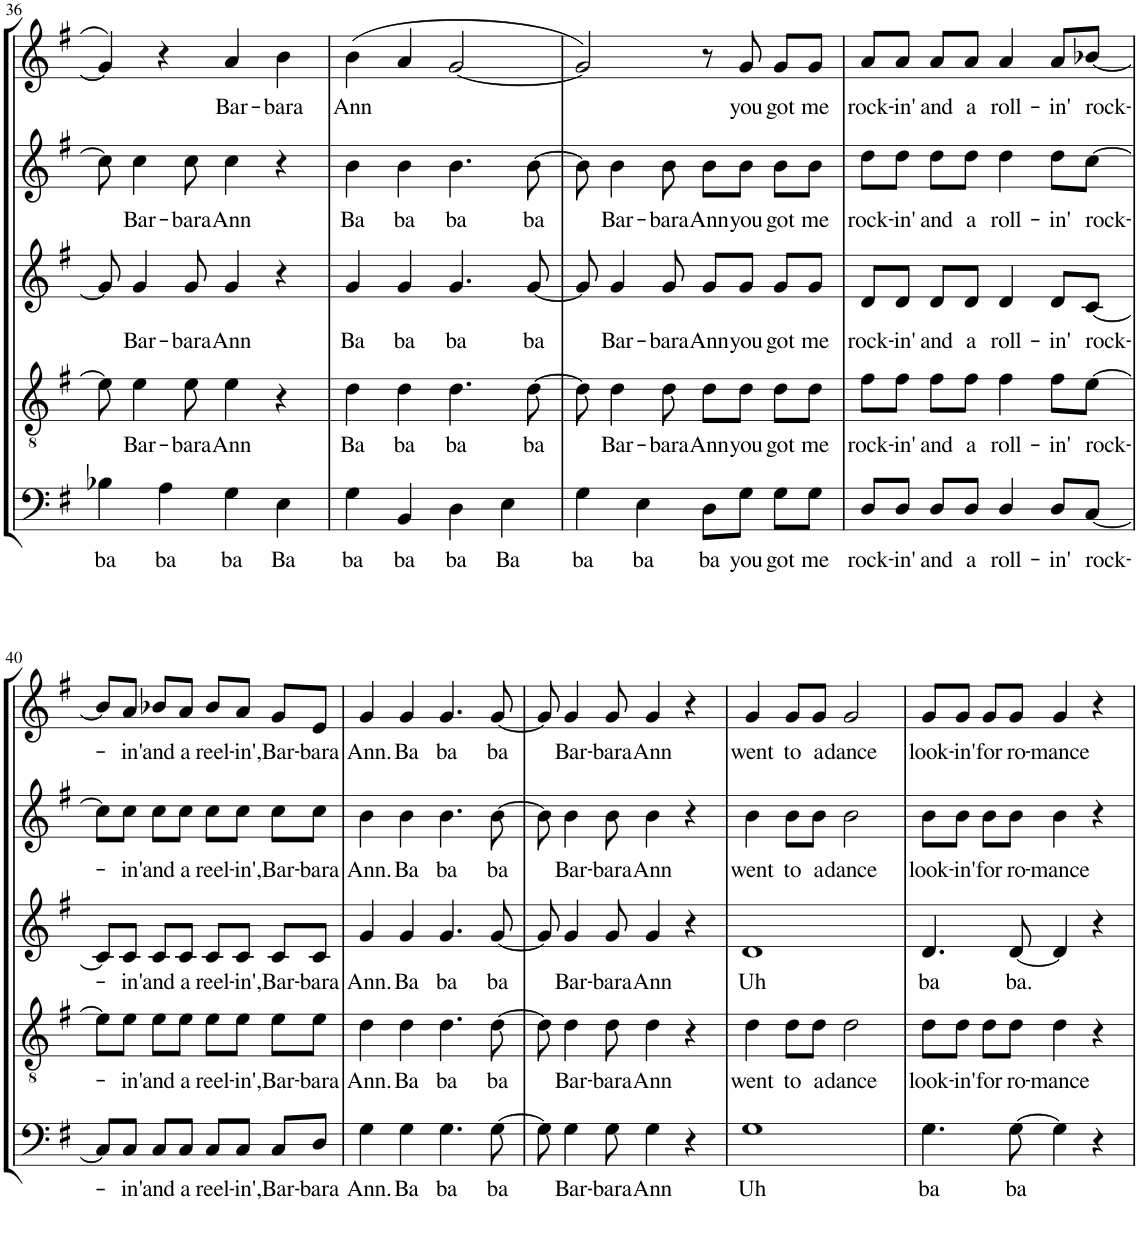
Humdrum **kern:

**kern	**text	**kern	**text	**kern	**text	**kern	**text	**kern	**text
*part5	*part5	*part4	*part4	*part3	*part3	*part2	*part2	*part1	*part1
*staff5	*staff5	*staff4	*staff4	*staff3	*staff3	*staff2	*staff2	*staff1	*staff1
*I"Bassi	*	*I"Tenori	*	*I"Contralti	*	*I"Soprani II	*	*I"Soprani I	*
!!LO:PB:g=z
*clefF4	*	*clefGv2	*	*clefG2	*	*clefG2	*	*clefG2	*
*	*	*	*	*	*	*Trd1c2	*	*Trd1c2	*
*k[f#]	*	*k[f#]	*	*k[f#]	*	*k[f#]	*	*k[f#]	*
*G:	*	*G:	*	*G:	*	*G:	*	*G:	*
*M4/4	*	*M4/4	*	*M4/4	*	*M4/4	*	*M4/4	*
=36	=36	=36	=36	=36	=36	=36	=36	=36	=36
!	!LO:LY:b	!	!	!	!	!	!	!	!
4B-X\	ba	8e\]	.	8g/]	.	8cc\]	.	4g/]	.
!	!	!	!LO:LY:b	!	!LO:LY:b	!	!LO:LY:b	!	!
.	.	4e\	Bar-	4g/	Bar-	4cc\	Bar-	.	.
!	!LO:LY:b	!	!	!	!	!	!	!	!
4A\	ba	.	.	.	.	.	.	4r	.
!	!	!	!LO:LY:b	!	!LO:LY:b	!	!LO:LY:b	!	!
.	.	8e\	-bara	8g/	-bara	8cc\	-bara	.	.
!	!LO:LY:b	!	!LO:LY:b	!	!LO:LY:b	!	!LO:LY:b	!	!LO:LY:b
4G\	ba	4e\	Ann	4g/	Ann	4cc\	Ann	4a/	Bar-
!	!LO:LY:b	!	!	!	!	!	!	!	!LO:LY:b
4E\	Ba	4r	.	4r	.	4r	.	4b\	-bara
=37	=37	=37	=37	=37	=37	=37	=37	=37	=37
!	!LO:LY:b	!	!LO:LY:b	!	!LO:LY:b	!	!LO:LY:b	!	!LO:LY:b
4G\	ba	4d\	Ba	4g/	Ba	4b\	Ba	(4b\	Ann
!	!LO:LY:b	!	!LO:LY:b	!	!LO:LY:b	!	!LO:LY:b	!	!
4BB/	ba	4d\	ba	4g/	ba	4b\	ba	4a/	.
!	!LO:LY:b	!	!LO:LY:b	!	!LO:LY:b	!	!LO:LY:b	!	!
4D\	ba	4.d\	ba	4.g/	ba	4.b\	ba	[2g/	.
!	!LO:LY:b	!	!	!	!	!	!	!	!
4E\	Ba	.	.	.	.	.	.	.	.
!	!	!	!LO:LY:b	!	!LO:LY:b	!	!LO:LY:b	!	!
.	.	[8d\	ba	[8g/	ba	[8b\	ba	.	.
=38	=38	=38	=38	=38	=38	=38	=38	=38	=38
!	!LO:LY:b	!	!	!	!	!	!	!	!
4G\	ba	8d\]	.	8g/]	.	8b\]	.	2g/])	.
!	!	!	!LO:LY:b	!	!LO:LY:b	!	!LO:LY:b	!	!
.	.	4d\	Bar-	4g/	Bar-	4b\	Bar-	.	.
!	!LO:LY:b	!	!	!	!	!	!	!	!
4E\	ba	.	.	.	.	.	.	.	.
!	!	!	!LO:LY:b	!	!LO:LY:b	!	!LO:LY:b	!	!
.	.	8d\	-bara	8g/	-bara	8b\	-bara	.	.
!	!LO:LY:b	!	!LO:LY:b	!	!LO:LY:b	!	!LO:LY:b	!	!
8D\L	ba	8d\L	Ann	8g/L	Ann	8b\L	Ann	8r	.
!	!LO:LY:b	!	!LO:LY:b	!	!LO:LY:b	!	!LO:LY:b	!	!LO:LY:b
8G\J	you	8d\J	you	8g/J	you	8b\J	you	8g/	you
!	!LO:LY:b	!	!LO:LY:b	!	!LO:LY:b	!	!LO:LY:b	!	!LO:LY:b
8G\L	got	8d\L	got	8g/L	got	8b\L	got	8g/L	got
!	!LO:LY:b	!	!LO:LY:b	!	!LO:LY:b	!	!LO:LY:b	!	!LO:LY:b
8G\J	me	8d\J	me	8g/J	me	8b\J	me	8g/J	me
=39	=39	=39	=39	=39	=39	=39	=39	=39	=39
!	!LO:LY:b	!	!LO:LY:b	!	!LO:LY:b	!	!LO:LY:b	!	!LO:LY:b
8D/L	rock-	8f#\L	rock-	8d/L	rock-	8dd\L	rock-	8a/L	rock-
!	!LO:LY:b	!	!LO:LY:b	!	!LO:LY:b	!	!LO:LY:b	!	!LO:LY:b
8D/J	-in'	8f#\J	-in'	8d/J	-in'	8dd\J	-in'	8a/J	-in'
!	!LO:LY:b	!	!LO:LY:b	!	!LO:LY:b	!	!LO:LY:b	!	!LO:LY:b
8D/L	and	8f#\L	and	8d/L	and	8dd\L	and	8a/L	and
!	!LO:LY:b	!	!LO:LY:b	!	!LO:LY:b	!	!LO:LY:b	!	!LO:LY:b
8D/J	a	8f#\J	a	8d/J	a	8dd\J	a	8a/J	a
!	!LO:LY:b	!	!LO:LY:b	!	!LO:LY:b	!	!LO:LY:b	!	!LO:LY:b
4D/	roll-	4f#\	roll-	4d/	roll-	4dd\	roll-	4a/	roll-
!	!LO:LY:b	!	!LO:LY:b	!	!LO:LY:b	!	!LO:LY:b	!	!LO:LY:b
8D/L	-in'	8f#\L	-in'	8d/L	-in'	8dd\L	-in'	8a/L	-in'
!	!LO:LY:b	!	!LO:LY:b	!	!LO:LY:b	!	!LO:LY:b	!	!LO:LY:b
[8C/J	rock-	[8e\J	rock-	[8c/J	rock-	[8cc\J	rock-	[8b-X/J	rock-
!!LO:LB:g=z
=40	=40	=40	=40	=40	=40	=40	=40	=40	=40
8C/L]	.	8e\L]	.	8c/L]	.	8cc\L]	.	8b-/L]	.
!	!LO:LY:b	!	!LO:LY:b	!	!LO:LY:b	!	!LO:LY:b	!	!LO:LY:b
8C/J	-in'	8e\J	-in'	8c/J	-in'	8cc\J	-in'	8a/J	-in'
!	!LO:LY:b	!	!LO:LY:b	!	!LO:LY:b	!	!LO:LY:b	!	!LO:LY:b
8C/L	and	8e\L	and	8c/L	and	8cc\L	and	8b-X/L	and
!	!LO:LY:b	!	!LO:LY:b	!	!LO:LY:b	!	!LO:LY:b	!	!LO:LY:b
8C/J	a	8e\J	a	8c/J	a	8cc\J	a	8a/J	a
!	!LO:LY:b	!	!LO:LY:b	!	!LO:LY:b	!	!LO:LY:b	!	!LO:LY:b
8C/L	reel-	8e\L	reel-	8c/L	reel-	8cc\L	reel-	8b-/L	reel-
!	!LO:LY:b	!	!LO:LY:b	!	!LO:LY:b	!	!LO:LY:b	!	!LO:LY:b
8C/J	-in',	8e\J	-in',	8c/J	-in',	8cc\J	-in',	8a/J	-in',
!	!LO:LY:b	!	!LO:LY:b	!	!LO:LY:b	!	!LO:LY:b	!	!LO:LY:b
8C/L	Bar-	8e\L	Bar-	8c/L	Bar-	8cc\L	Bar-	8g/L	Bar-
!	!LO:LY:b	!	!LO:LY:b	!	!LO:LY:b	!	!LO:LY:b	!	!LO:LY:b
8D/J	-bara	8e\J	-bara	8c/J	-bara	8cc\J	-bara	8e/J	-bara
=41	=41	=41	=41	=41	=41	=41	=41	=41	=41
!	!LO:LY:b	!	!LO:LY:b	!	!LO:LY:b	!	!LO:LY:b	!	!LO:LY:b
4G\	Ann.	4d\	Ann.	4g/	Ann.	4b\	Ann.	4g/	Ann.
!	!LO:LY:b	!	!LO:LY:b	!	!LO:LY:b	!	!LO:LY:b	!	!LO:LY:b
4G\	Ba	4d\	Ba	4g/	Ba	4b\	Ba	4g/	Ba
!	!LO:LY:b	!	!LO:LY:b	!	!LO:LY:b	!	!LO:LY:b	!	!LO:LY:b
4.G\	ba	4.d\	ba	4.g/	ba	4.b\	ba	4.g/	ba
!	!LO:LY:b	!	!LO:LY:b	!	!LO:LY:b	!	!LO:LY:b	!	!LO:LY:b
[8G\	ba	[8d\	ba	[8g/	ba	[8b\	ba	[8g/	ba
=42	=42	=42	=42	=42	=42	=42	=42	=42	=42
8G\]	.	8d\]	.	8g/]	.	8b\]	.	8g/]	.
!	!LO:LY:b	!	!LO:LY:b	!	!LO:LY:b	!	!LO:LY:b	!	!LO:LY:b
4G\	Bar-	4d\	Bar-	4g/	Bar-	4b\	Bar-	4g/	Bar-
!	!LO:LY:b	!	!LO:LY:b	!	!LO:LY:b	!	!LO:LY:b	!	!LO:LY:b
8G\	-bara	8d\	-bara	8g/	-bara	8b\	-bara	8g/	-bara
!	!LO:LY:b	!	!LO:LY:b	!	!LO:LY:b	!	!LO:LY:b	!	!LO:LY:b
4G\	Ann	4d\	Ann	4g/	Ann	4b\	Ann	4g/	Ann
4r	.	4r	.	4r	.	4r	.	4r	.
=43	=43	=43	=43	=43	=43	=43	=43	=43	=43
!	!LO:LY:b	!	!LO:LY:b	!	!LO:LY:b	!	!LO:LY:b	!	!LO:LY:b
1G	Uh	4d\	went	1d	Uh	4b\	went	4g/	went
!	!	!	!LO:LY:b	!	!	!	!LO:LY:b	!	!LO:LY:b
.	.	8d\L	to	.	.	8b\L	to	8g/L	to
!	!	!	!LO:LY:b	!	!	!	!LO:LY:b	!	!LO:LY:b
.	.	8d\J	a	.	.	8b\J	a	8g/J	a
!	!	!	!LO:LY:b	!	!	!	!LO:LY:b	!	!LO:LY:b
.	.	2d\	dance	.	.	2b\	dance	2g/	dance
=44	=44	=44	=44	=44	=44	=44	=44	=44	=44
!	!LO:LY:b	!	!LO:LY:b	!	!LO:LY:b	!	!LO:LY:b	!	!LO:LY:b
4.G\	ba	8d\L	look-	4.d/	ba	8b\L	look-	8g/L	look-
!	!	!	!LO:LY:b	!	!	!	!LO:LY:b	!	!LO:LY:b
.	.	8d\J	-in'	.	.	8b\J	-in'	8g/J	-in'
!	!	!	!LO:LY:b	!	!	!	!LO:LY:b	!	!LO:LY:b
.	.	8d\L	for	.	.	8b\L	for	8g/L	for
!	!LO:LY:b	!	!LO:LY:b	!	!LO:LY:b	!	!LO:LY:b	!	!LO:LY:b
[8G\	ba	8d\J	ro-	[8d/	ba.	8b\J	ro-	8g/J	ro-
!	!	!	!LO:LY:b	!	!	!	!LO:LY:b	!	!LO:LY:b
4G\]	.	4d\	-mance	4d/]	.	4b\	-mance	4g/	-mance
4r	.	4r	.	4r	.	4r	.	4r	.
=	=	=	=	=	=	=	=	=	=
*-	*-	*-	*-	*-	*-	*-	*-	*-	*-
